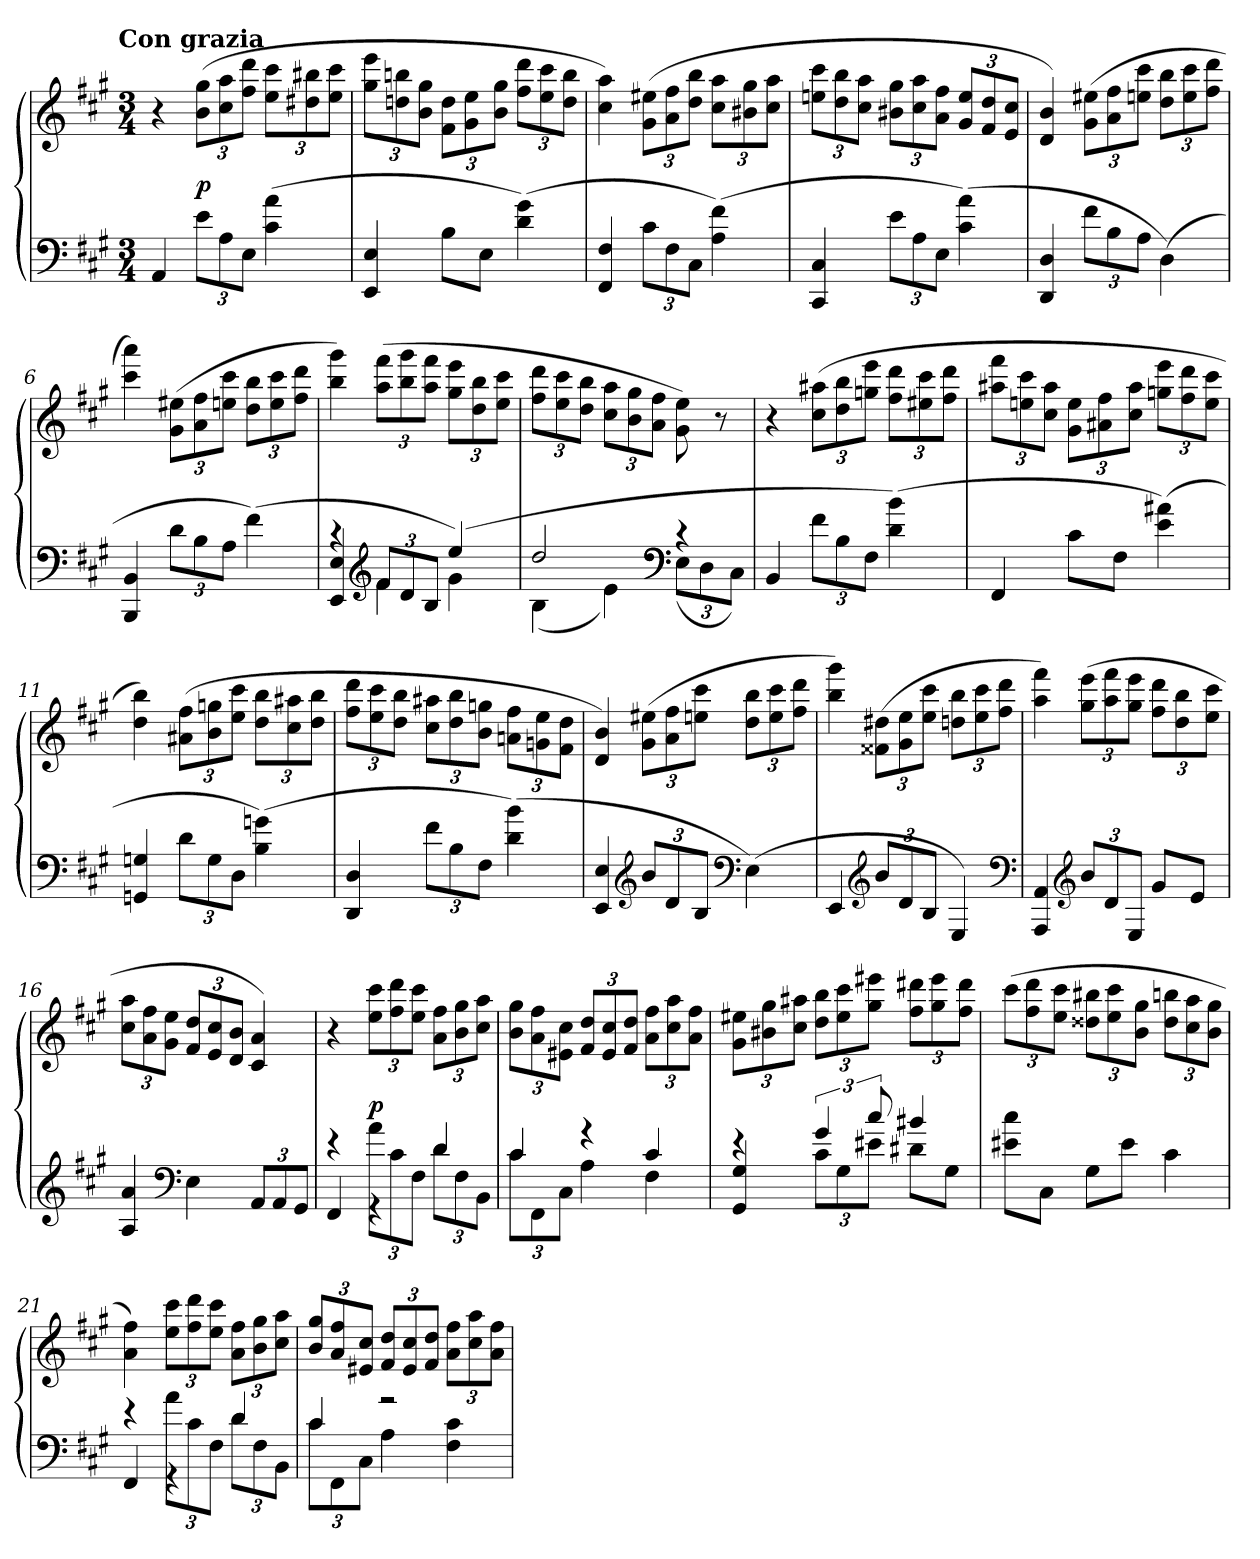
**kern	**kern	**dynam
*part1	*part1	*part1
*staff2	*staff1	*staff1/2
*clefF4	*clefG2	*
*k[f#c#g#]	*k[f#c#g#]	*
!!LO:TX:omd:t=Con grazia
*M3/4	*M3/4	*
*MM88	*MM88	*
=1	=1	=1
4AA/	4r	.
12e\L	(12b\ 12gg#\L	p
12A\	12cc#\ 12aa\	.
12E\J	12ff#\ 12ddd\J	.
(4c#\ 4a\	12ee\ 12ccc#\L	.
.	12dd#X\ 12bb#X\	.
.	12ee\ 12ccc#\J	.
=2	=2	=2
4EE/ 4E/	12gg#\ 12eee\L	.
.	12ddn\ 12bbn\	.
.	12b\ 12gg#\J	.
8B\L	12f#\ 12dd\L	.
.	12g#\ 12ee\	.
8E\J	.	.
.	12b\ 12gg#\J	.
(4d\ 4g#\)	12ff#\ 12ddd\L	.
.	12ee\ 12ccc#\	.
.	12dd\ 12bb\J	.
=3	=3	=3
4FF#/ 4F#/	4cc#\ 4aa\)	.
12c#\L	(12g#\ 12ee#X\L	.
12F#\	12a\ 12ff#\	.
12C#\J	12dd\ 12bb\J	.
(4A\ 4f#\)	12cc#\ 12aa\L	.
.	12b#X\ 12gg#\	.
.	12cc#\ 12aa\J	.
=4	=4	=4
4CC#/ 4C#/	12een\ 12ccc#\L	.
.	12dd\ 12bb\	.
.	12cc#\ 12aa\J	.
12e\L	12b#X\ 12gg#\L	.
12A\	12cc#\ 12aa\	.
12E\J	12a\ 12ff#\J	.
(4c#\ 4a\)	12g#/ 12ee/L	.
.	12f#/ 12dd/	.
.	12e/ 12cc#/J	.
=5	=5	=5
4DD/ 4D/	4d/ 4b/)	.
12f#\L	(12g#\ 12ee#X\L	.
12B\	12a\ 12ff#\	.
12A\J	12een\ 12ccc#\J	.
(4D\)	12dd\ 12bb\L	.
.	12ee\ 12ccc#\	.
.	12ff#\ 12ddd\J	.
=6	=6	=6
4BBB/ 4BB/	4ccc#\ 4aaa\)	.
12d\L	(12g#\ 12ee#X\L	.
12B\	12a\ 12ff#\	.
12A\J	12een\ 12ccc#\J	.
(4f#\)	12dd\ 12bb\L	.
.	12ee\ 12ccc#\	.
.	12ff#\ 12ddd\J	.
=7	=7	=7
*^	*	*
4r	4EE/ 4E/	4bb\ 4ggg#\)	.
*clefG2	*	*	*
12f#/L	4f#\	(12aa\ 12fff#\L	.
12d/	.	12bb\ 12ggg#\	.
12B/J	.	12aa\ 12fff#\J	.
(4ee/)	4g#\	12gg#\ 12eee\L	.
.	.	12dd\ 12bb\	.
.	.	12ee\ 12ccc#\J	.
=8	=8	=8	=8
2dd/	(4B\	12ff#\ 12ddd\L	.
.	.	12ee\ 12ccc#\	.
.	.	12dd\ 12bb\J	.
.	4e\)	12cc#\ 12aa\L	.
.	.	12b\ 12gg#\	.
.	.	12a\ 12ff#\J	.
*clefF4	*	*	*
4r	(12E\L	8g#\ 8ee\)	.
.	12D\	.	.
.	.	8r	.
.	12C#\J)	.	.
*v	*v	*	*
=9	=9	=9
4BB/	4r	.
12f#\L	(12cc#\ 12aa#X\L	.
12B\	12dd\ 12bb\	.
12F#\J	12ggn\ 12eee\J	.
(4d\ 4b\)	12ff#\ 12ddd\L	.
.	12ee#X\ 12ccc#\	.
.	12ff#\ 12ddd\J	.
=10	=10	=10
4FF#/	12aa#X\ 12fff#\L	.
.	12een\ 12ccc#\	.
.	12cc#\ 12aa#\J	.
8c#\L	12g#\ 12ee\L	.
.	12a#X\ 12ff#\	.
8F#\J	.	.
.	12cc#\ 12aa#\J	.
(4e\ 4a#X\)	12ggn\ 12eee\L	.
.	12ff#\ 12ddd\	.
.	12ee\ 12ccc#\J	.
=11	=11	=11
4GGn/ 4Gn/	4dd\ 4bb\)	.
12d\L	(12a#X\ 12ff#\L	.
12G\	12b\ 12ggn\	.
12D\J	12ee\ 12ccc#\J	.
(4B\ 4gn\)	12dd\ 12bb\L	.
.	12cc#\ 12aa#X\	.
.	12dd\ 12bb\J	.
=12	=12	=12
4DD/ 4D/	12ff#\ 12ddd\L	.
.	12ee\ 12ccc#\	.
.	12dd\ 12bb\J	.
12f#\L	12cc#\ 12aa#X\L	.
12B\	12dd\ 12bb\	.
12F#\J	12b\ 12ggn\J	.
(4d\ 4b\)	12an\ 12ff#\L	.
.	12gn\ 12ee\	.
.	12f#\ 12dd\J	.
=13	=13	=13
4EE/ 4E/	4d/ 4b/)	.
*clefG2	*	*
12b/L	(12g#\ 12ee#X\L	.
12d/	12a\ 12ff#\	.
12B/J	12een\ 12ccc#\J	.
*clefF4	*	*
(4E\)	12dd\ 12bb\L	.
.	12ee\ 12ccc#\	.
.	12ff#\ 12ddd\J	.
=14	=14	=14
4EE/	4bb\ 4ggg#\)	.
*clefG2	*	*
12b/L	(12f##X\ 12dd#X\L	.
12d/	12g#\ 12ee\	.
12B/J	12ee\ 12ccc#\J	.
4E/)	12ddn\ 12bb\L	.
.	12ee\ 12ccc#\	.
.	12ff#\ 12ddd\J	.
*clefF4	*	*
=15	=15	=15
4AAA/ 4AA/	4aa\ 4fff#\)	.
*clefG2	*	*
12b/L	(12gg#\ 12eee\L	.
12d/	12aa\ 12fff#\	.
12E/J	12gg#\ 12eee\J	.
8g#/L	12ff#\ 12ddd\L	.
.	12dd\ 12bb\	.
8e/J	.	.
.	12ee\ 12ccc#\J	.
=16	=16	=16
4A/ 4a/	12cc#\ 12aa\L	.
.	12a\ 12ff#\	.
.	12g#\ 12ee\J	.
*clefF4	*	*
4E\	12f#/ 12dd/L	.
.	12e/ 12cc#/	.
.	12d/ 12b/J	.
12AA/L	4c#/ 4a/)	.
12AA/	.	.
12GG#/J	.	.
=17	=17	=17
*^	*	*
4r	4FF#/	4r	.
12a\L	4r	12ee\ 12ccc#\L	p
12c#\	.	12ff#\ 12ddd\	.
12F#\J	.	12ee\ 12ccc#\J	.
4d/	12d\L	12a\ 12ff#\L	.
.	12F#\	12b\ 12gg#\	.
.	12BB\J	12cc#\ 12aa\J	.
=18	=18	=18	=18
4c#/	12c#\L	12b\ 12gg#\L	.
.	12FF#\	12a\ 12ff#\	.
.	12C#\J	12e#X\ 12cc#\J	.
4r	4A\	12f#/ 12dd/L	.
.	.	12e#/ 12cc#/	.
.	.	12f#/ 12dd/J	.
4c#/	4F#\	12a\ 12ff#\L	.
.	.	12cc#\ 12aa\	.
.	.	12a\ 12ff#\J	.
=19	=19	=19	=19
4r	4GG#/ 4G#/	12g#\ 12ee#X\L	.
.	.	12b#X\ 12gg#\	.
.	.	12cc#\ 12aa#X\J	.
6g#/	12c#\L	12dd\ 12bb\L	.
.	12G#\	12ee#\ 12ccc#\	.
12cc#/	12e#X\J	12gg#\ 12eee#X\J	.
4b#X/	8d#X\L	12ff#\ 12ddd#X\L	.
.	.	12gg#\ 12eee#\	.
.	8G#\J	.	.
.	.	12ff#\ 12ddd#\J	.
*v	*v	*	*
=20	=20	=20
8e#X\ 8cc#\L	(12ccc#\L	.
.	12ff#\ 12ddd\	.
8C#\J	.	.
.	12ee\ 12ccc#\J	.
8G#\L	12dd##X\ 12bb#X\L	.
.	12ee\ 12ccc#\	.
8e#\J	.	.
.	12b\ 12gg#\J	.
4c#\	12dd##\ 12bbn\L	.
.	12cc#\ 12aa\	.
.	12b\ 12gg#\J	.
=21	=21	=21
*^	*	*
4r	4FF#/	4a\ 4ff#\)	.
12a\L	4r	12ee\ 12ccc#\L	.
12c#\	.	12ff#\ 12ddd\	.
12F#\J	.	12ee\ 12ccc#\J	.
4d/	12d\L	12a\ 12ff#\L	.
.	12F#\	12b\ 12gg#\	.
.	12BB\J	12cc#\ 12aa\J	.
=22	=22	=22	=22
4c#/	12c#\L	12b/ 12gg#/L	.
.	12FF#\	12a/ 12ff#/	.
.	12C#\J	12e#X/ 12cc#/J	.
2r	4A\	12f#/ 12dd/L	.
.	.	12e#/ 12cc#/	.
.	.	12f#/ 12dd/J	.
.	4F#\ 4c#\	12a\ 12ff#\L	.
.	.	12cc#\ 12aa\	.
.	.	12a\ 12ff#\J	.
*v	*v	*	*
=	=	=
*-	*-	*-
